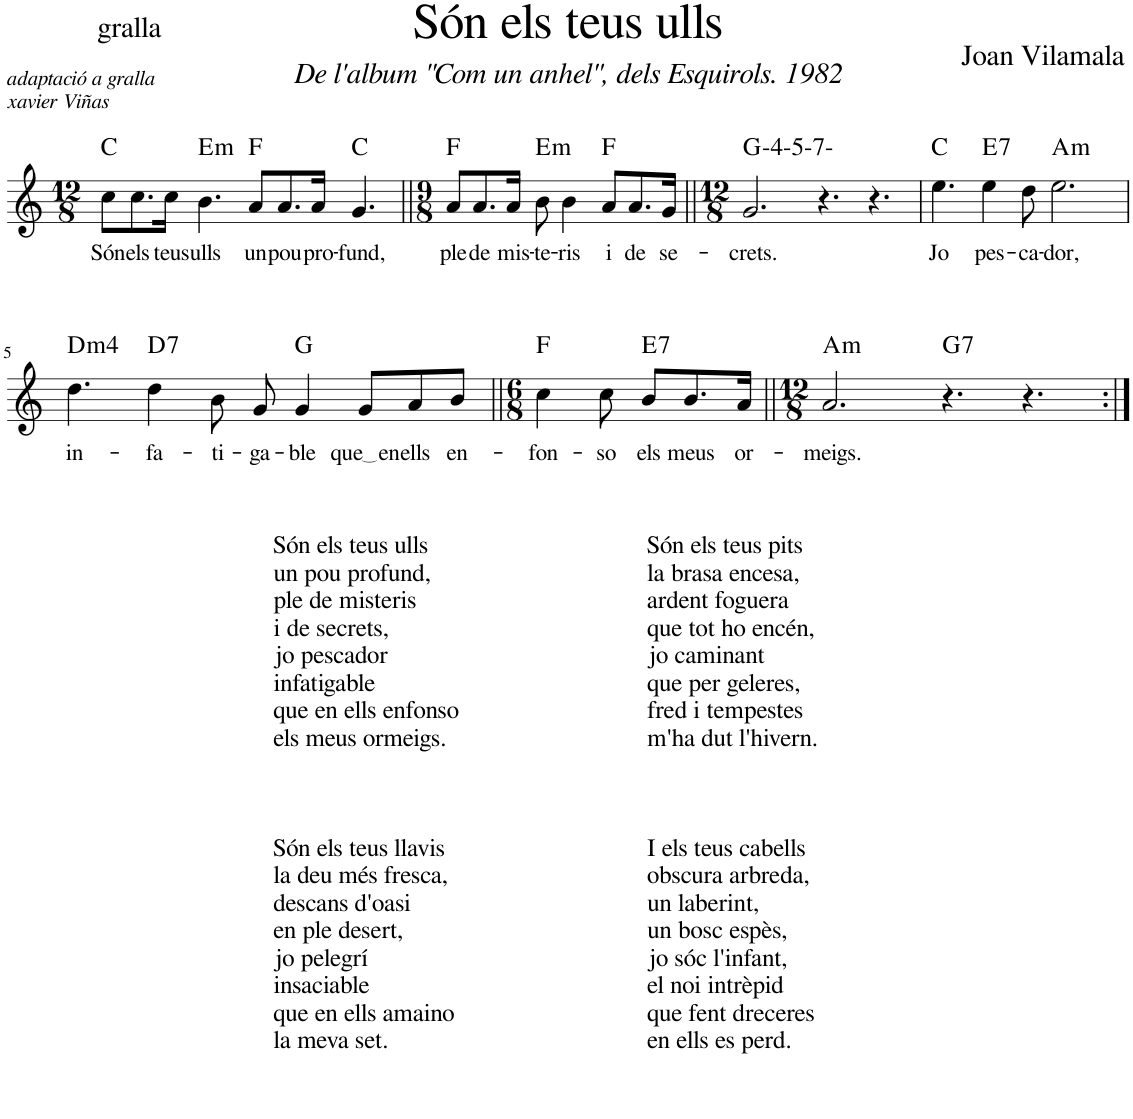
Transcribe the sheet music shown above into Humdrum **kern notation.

**kern	**text	**harte
*part1	*part1	*part1
*staff1	*staff1	*
*I"Oboè	*	*
*I'Ob.	*	*
*clefG2	*	*
*k[]	*	*
*M12/8	*	*
=1	=1	=1
!	!LO:LY:b	!
8cc\L	Són	C:maj
!	!LO:LY:b	!
8.cc\	els	.
!	!LO:LY:b	!
16cc\Jk	teus	.
!	!LO:LY:b	!LO:H:kt=m
4.b\	ulls	E:min
!	!LO:LY:b	!
8a/L	un	F:maj
!	!LO:LY:b	!
8.a/	pou	.
!	!LO:LY:b	!
16a/Jk	pro-	.
!	!LO:LY:b	!
4.g/	-fund,	C:maj
=2||	=2||	=2||
*M9/8	*	*
!	!LO:LY:b	!
8a/L	ple	F:maj
!	!LO:LY:b	!
8.a/	de	.
!	!LO:LY:b	!
16a/Jk	mis-	.
!	!LO:LY:b	!LO:H:kt=m
8b\	-te-	E:min
!	!LO:LY:b	!
4b\	-ris	.
!	!LO:LY:b	!
8a/L	i	F:maj
!	!LO:LY:b	!
8.a/	de	.
!	!LO:LY:b	!
16g/Jk	se-	.
=3||	=3||	=3||
*M12/8	*	*
!	!LO:LY:b	!
2.g/	-crets.	G:(b3,4,b4,b5,b7)
4.r	.	.
4.r	.	.
=4	=4	=4
!	!LO:LY:b	!
4.ee\	Jo	C:maj
!	!LO:LY:b	!LO:H:kt=7
4ee\	pes-	E:7
!	!LO:LY:b	!
8dd\	-ca-	.
!	!LO:LY:b	!LO:H:kt=m
2.ee\	-dor,	A:min
!!LO:LB:g=z
=5	=5	=5
!	!LO:LY:b	!LO:H:kt=m
4.dd\	in-	D:min(4)
!	!LO:LY:b	!LO:H:kt=7
4dd\	-fa-	D:7
!	!LO:LY:b	!
8b\	-ti-	.
!	!LO:LY:b	!
8g/	-ga-	.
!	!LO:LY:b	!
4g/	-ble	G:maj
!	!LO:LY:b	!
8g/L	que en	.
!	!LO:LY:b	!
8a/	ells	.
!	!LO:LY:b	!
8b/J	en-	.
=6||	=6||	=6||
*M6/8	*	*
!	!LO:LY:b	!
4cc\	-fon-	F:maj
!	!LO:LY:b	!
8cc\	-so	.
!	!LO:LY:b	!LO:H:kt=7
8b/L	els	E:7
!	!LO:LY:b	!
8.b/	meus	.
!	!LO:LY:b	!
16a/Jk	or-	.
=7||	=7||	=7||
*M12/8	*	*
!	!LO:LY:b	!LO:H:kt=m
2.a/	-meigs.	A:min
!	!	!LO:H:kt=7
4.r	.	G:7
4.r	.	.
=:|!	=:|!	=:|!
*-	*-	*-
